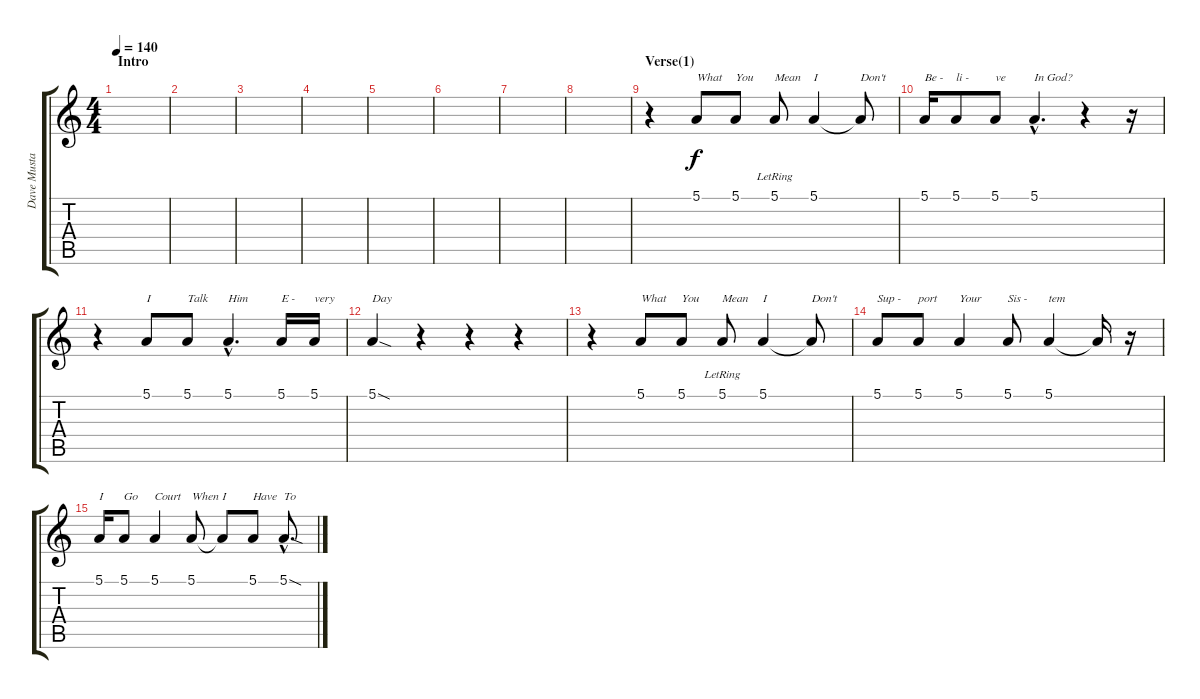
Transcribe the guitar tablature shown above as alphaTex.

\track ("Dave Mustaine (Vocal)" "Dave Musta") {instrument lead1square}
\staff {score tabs}
\tuning (E4 B3 G3 D3 A2 E2) {hide}
\ts (4 4)
\section ("" "Intro")
\tempo 140
\clef g2
\ks c
|
|
|
|
|
|
|
|
\section ("" "Verse(1)")
r.4 5.1.8{txt "What"} 5.1.8{txt "You"} 5.1{lr}.8{txt "Mean"} 5.1.4{txt "I"} 5.1{t}.8{txt "Don't"} |
5.1.16{txt "Be -"} 5.1.8{txt "li -"} 5.1.8{txt "ve"} 5.1{hac}.4{d txt "In God?"} r.4 r.16 |
r.4 5.1.8{txt "I"} 5.1.8{txt "Talk"} 5.1{hac}.4{d txt "Him"} 5.1.16{txt "E -"} 5.1.16{txt "very"} |
5.1{sod}.4{txt "Day"} r.4 r.4 r.4 |
r.4 5.1.8{txt "What"} 5.1.8{txt "You"} 5.1{lr}.8{txt "Mean"} 5.1.4{txt "I"} 5.1{t}.8{txt "Don't"} |
5.1.8{txt "Sup -"} 5.1.8{txt "port"} 5.1.4{txt "Your"} 5.1.8{txt "Sis -"} 5.1.4{txt "tem"} 5.1{t}.16 r.16 |
5.1.16{txt "I"} 5.1.8{txt "Go"} 5.1.4{txt "Court"} 5.1.8{txt "When"} 5.1{t}.8{txt "I"} 5.1.8{txt "Have"} 5.1{sod hac}.8{d txt "To"}
